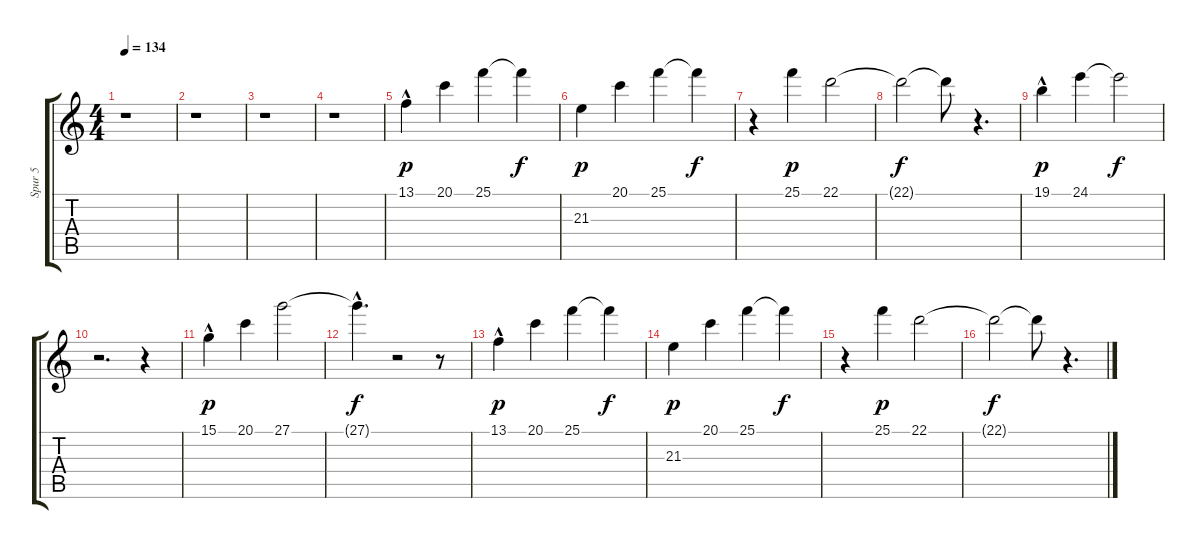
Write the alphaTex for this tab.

\track ("Spur 5" "Spur 5") {instrument vibraphone}
\staff {score tabs}
\tuning (E4 B3 G3 D3 A2 E2) {hide}
\ts (4 4)
\tempo 134
\clef g2
\ks c
r.1{dy ff} |
r.1 |
r.1 |
r.1 |
13.1{hac}.4{dy p} 20.1.4 25.1.4 25.1{t}.4{dy f} |
21.3.4{dy p} 20.1.4 25.1.4 25.1{t}.4{dy f} |
r.4 25.1.4{dy p} 22.1.2 |
22.1{t}.2{dy f} 22.1{t}.8 r.4{d} |
19.1{hac}.4{dy p} 24.1.4 24.1{t}.2{dy f} |
r.2{d} r.4 |
15.1{hac}.4{dy p} 20.1.4 27.1.2 |
27.1{hac t}.4{d dy f} r.2 r.8 |
13.1{hac}.4{dy p} 20.1.4 25.1.4 25.1{t}.4{dy f} |
21.3.4{dy p} 20.1.4 25.1.4 25.1{t}.4{dy f} |
r.4 25.1.4{dy p} 22.1.2 |
22.1{t}.2{dy f} 22.1{t}.8 r.4{d}
